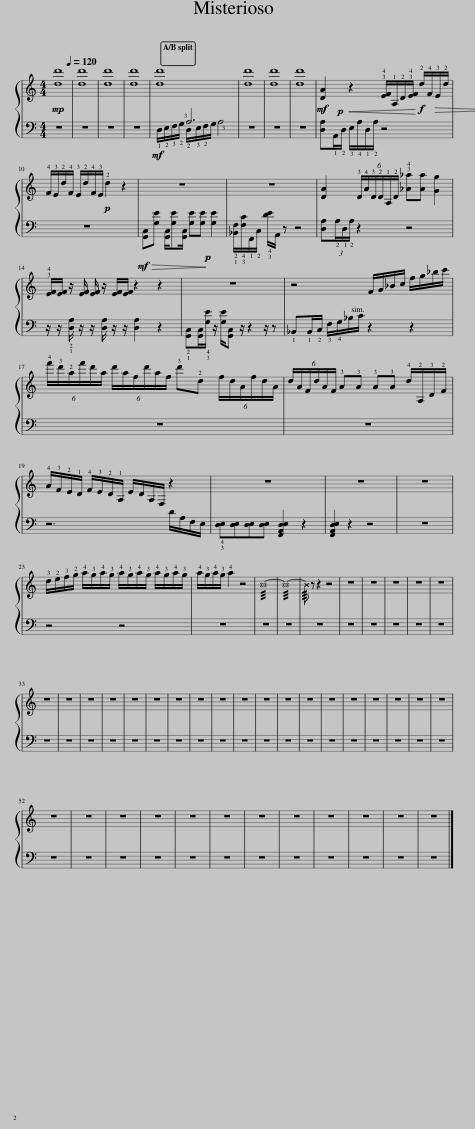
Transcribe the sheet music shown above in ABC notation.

X:1
%%score { 1 | ( 2 3 ) }
L:1/8
Q:1/4=120
M:4/4
I:linebreak $
K:C
V:1 treble
V:2 bass
V:3 bass
V:1
!mp! [dd']8 | [dd']8 | [dd']8 | [dd']8 | [dd']8 | %5
 [dd']8 | [dd']8 | [dd']8 |!mf! [DA]2!<(! z2 !3!!4![EF]/!1!A,/!2!D/!3!!4![EF]/!f! !2!d/!4!F/!>(!!3!E/!2!d/!<)!!>)!!p! |$ !4!F/!3!E/!2!d/!4!F/ !3!E/!2!d/!4!F/!3!E/!p! !2!d2 z2 | %10
 z8 | z8 | [DA]2 (6:4:6!3!D/!4!A/!3!D/!2!D/!1!A,/!2!D/ !3!!4![_A_a][Aa] [Gg]2 |$ !3!!4![EF]/[EF]/ z/ [EF]/ [EF]/ z/ [EF]/[EF]/ z2 z2 | z8 | %15
 z4 F/G/_B/c/ f/g/_b/c'/ |$ (6:4:6!4!f'/!3!d'/!2!a/f'/d'/a/ (6:4:6d'/a/f/d'/a/f/ !3!d'!2!d (6:4:6f/d/A/f/d/A/ | (6:4:6d/A/F/d/A/F/ !3!A!3!A !3!A!3!A !4!d/!2!A,/!3!D/!2!F/ |$ !4!A/!3!F/!2!E/!1!D/ !4!F/!3!E/!2!D/!1!A,/ E/D/A,/F,/ z2 | z8 | %20
 z8 | z8 |$ !3!d/!2!e/!3!f/!2!g/ !4!a/!3!g/!4!a/!3!g/ !4!a/!3!g/!4!a/!3!g/ !4!a/!3!g/!4!a/!3!g/ | !4!a/!3!g/!4!a/!3!g/ !4!a2 z4 | !///!B8- | %25
 !///!B8- | !///!B z z2 z4 | z8 | z8 | z8 | %30
 z8 | z8 |$ z8 | z8 | z8 | %35
 z8 | z8 | z8 | z8 | z8 | %40
 z8 | z8 | z8 | z8 | z8 | %45
 z8 | z8 | z8 | z8 | z8 | %50
 z8 |$ z8 | z8 | z8 | z8 | %55
 z8 | z8 | z8 | z8 | z8 | %60
 z8 | z8 | z8 |] %63
V:2
 z8 | z8 | z8 | z8 |!mf! !1!D,/!2!E,/!3!F,/!2!G,/ !3!A,6 | %5
 z8 | z8 | z8 | [D,A,]!1!A,,/!2!D,/ !3!E,/!4!A,/!1!D,/!2!A,/ z4 |$ z8 | %10
!mf!!>(! [G,,C,][G,E] [G,,C,]/[G,E][G,,C,]/ [G,E][G,E]!p! [G,E]2!>)! | !1!!2![_B,,F,]/!3!!4![F,C]/!1!F,,/!2!C,/ !3!!4![DE]/A,,/ z z4 | [D,A,](3!2!A,/!1!D,/!2!A,/ z2 z4 |$ z/ z/ !1!!2![D,A,]/ z/ z/ [D,A,]/ z/ z/ [D,A,]2 z2 | !1!!2![G,,C,][G,,C,]/!3!!4![G,E]/ z/ [G,E]/[G,,C,] z/ z2 z/ z | %15
 !1!_B,,!1!B,,/!2!C,/ !3!F,/!4!G,/_B,/C/ z2 z2 |$ z8 | z8 |$ z6 D/A,/F,/E,/ | !3!!4![D,E,][D,E,][D,E,][D,E,] [F,,A,,D,E,]2 z2 | %20
 [F,,A,,D,E,]2 z2 z4 | z8 |$ z4 z4 | z8 | z8 | %25
 z8 | z8 | z8 | z8 | z8 | %30
 z8 | z8 |$ z8 | z8 | z8 | %35
 z8 | z8 | z8 | z8 | z8 | %40
 z8 | z8 | z8 | z8 | z8 | %45
 z8 | z8 | z8 | z8 | z8 | %50
 z8 |$ z8 | z8 | z8 | z8 | %55
 z8 | z8 | z8 | z8 | z8 | %60
 z8 | z8 | z8 |] %63
V:3
 x8 | x8 | x8 | x8 | x2 !2!D,/!3!E,/!2!F,/G,/ !3!A,4 | %5
 x8 | x8 | x8 | x8 |$ x8 | %10
 x8 | x8 | x8 |$ x8 | x8 | %15
 x8 |$ x8 | x8 |$ x8 | x8 | %20
 x8 | x8 |$ x8 | x8 | x8 | %25
 x8 | x8 | x8 | x8 | x8 | %30
 x8 | x8 |$ x8 | x8 | x8 | %35
 x8 | x8 | x8 | x8 | x8 | %40
 x8 | x8 | x8 | x8 | x8 | %45
 x8 | x8 | x8 | x8 | x8 | %50
 x8 |$ x8 | x8 | x8 | x8 | %55
 x8 | x8 | x8 | x8 | x8 | %60
 x8 | x8 | x8 |] %63
